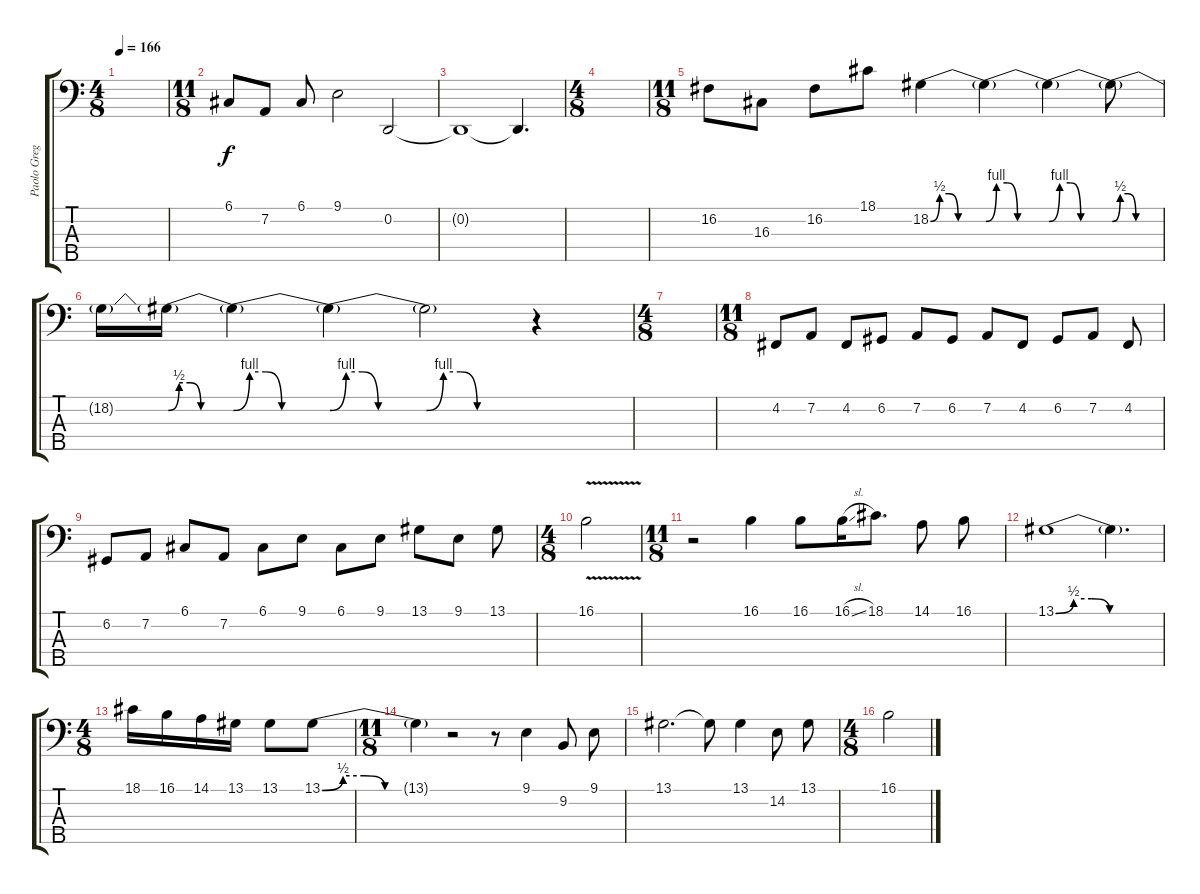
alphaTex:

\track ("Paolo Gregelotto" "Paolo Greg") {instrument clavinet}
\staff {score tabs}
\tuning (G2 D2 A1 E1 B0) {hide}
\ts (4 8)
\tempo 166
\clef f4
\ks c
|
\ts (11 8)
6.1.8 7.2.8 6.1.8 9.1.2 0.2.2 |
0.2{t}.1 0.2{t}.4{d} |
\ts (4 8)
|
\ts (11 8)
16.2.8 16.3.8 16.2.8 18.1.8 18.2{be (custom 0 0 10 2 20 2 30 0 60 0)}.4 18.2{be (custom 0 0 10 4 20 4 30 0 60 0) t}.4 18.2{be (custom 0 0 10 4 20 4 30 0 60 0) t}.4 18.2{be (custom 0 0 10 2 20 2 30 0 60 0) t}.8 |
18.2{t}.16 18.2{be (custom 0 0 10 2 20 2 30 0 60 0) t}.16 18.2{be (custom 0 0 10 4 20 4 30 0 60 0) t}.4 18.2{be (custom 0 0 10 4 20 4 30 0 60 0) t}.4 18.2{be (custom 0 0 10 4 20 4 30 0 60 0) t}.2 r.4 |
\ts (4 8)
|
\ts (11 8)
4.2.8 7.2.8 4.2.8 6.2.8 7.2.8 6.2.8 7.2.8 4.2.8 6.2.8 7.2.8 4.2.8 |
6.2.8 7.2.8 6.1.8 7.2.8 6.1.8 9.1.8 6.1.8 9.1.8 13.1.8 9.1.8 13.1.8 |
\ts (4 8)
16.1{v}.2 |
\ts (11 8)
r.2 16.1.4 16.1.8 16.1{sl}.16 18.1.8{d} 14.1.8 16.1.8 |
13.1{be (custom 0 0 10 2 20 2 30 0 60 0)}.1 13.1{t}.4{d} |
\ts (4 8)
18.1.16 16.1.16 14.1.16 13.1.16 13.1.8 13.1{be (custom 0 0 10 2 20 2 30 0 60 0)}.8 |
\ts (11 8)
13.1{t}.4 r.2 r.8 9.1.4 9.2.8 9.1.8 |
13.1.2{d} 13.1{t}.8 13.1.4 14.2.8 13.1.8 |
\ts (4 8)
16.1.2
